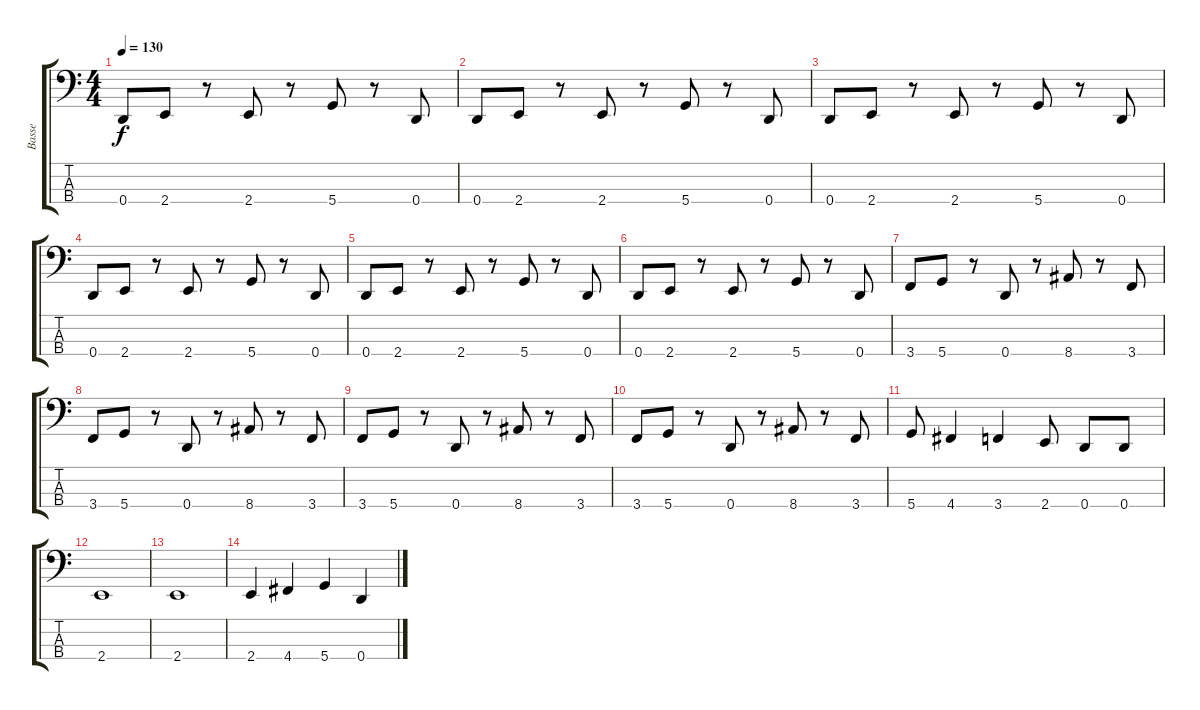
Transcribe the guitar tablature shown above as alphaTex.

\track ("Basse" "Basse") {instrument slapbass2}
\staff {score tabs}
\tuning (G2 D2 A1 D1) {hide}
\ts (4 4)
\tempo 130
\clef f4
\ks c
0.4.8{dy f} 2.4.8 r.8 2.4.8 r.8 5.4.8 r.8 0.4.8 |
0.4.8 2.4.8 r.8 2.4.8 r.8 5.4.8 r.8 0.4.8 |
0.4.8 2.4.8 r.8 2.4.8 r.8 5.4.8 r.8 0.4.8 |
0.4.8 2.4.8 r.8 2.4.8 r.8 5.4.8 r.8 0.4.8 |
0.4.8 2.4.8 r.8 2.4.8 r.8 5.4.8 r.8 0.4.8 |
0.4.8 2.4.8 r.8 2.4.8 r.8 5.4.8 r.8 0.4.8 |
3.4.8 5.4.8 r.8 0.4.8 r.8 8.4.8 r.8 3.4.8 |
3.4.8 5.4.8 r.8 0.4.8 r.8 8.4.8 r.8 3.4.8 |
3.4.8 5.4.8 r.8 0.4.8 r.8 8.4.8 r.8 3.4.8 |
3.4.8 5.4.8 r.8 0.4.8 r.8 8.4.8 r.8 3.4.8 |
5.4.8 4.4.4 3.4.4 2.4.8 0.4.8 0.4.8 |
2.4.1 |
2.4.1 |
2.4.4 4.4.4 5.4.4 0.4.4
